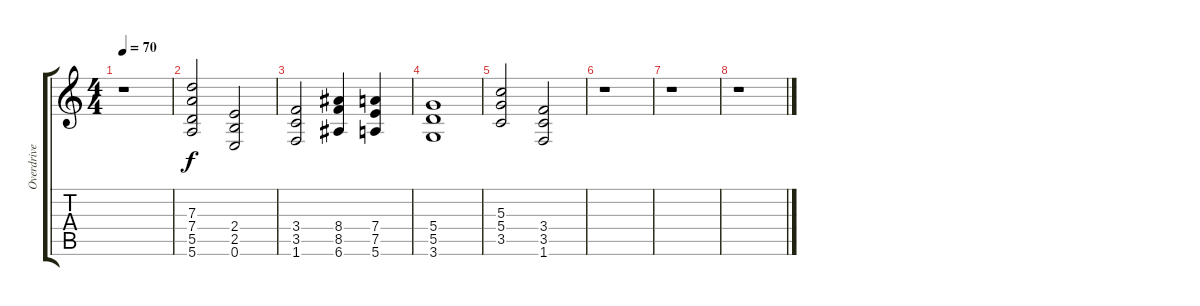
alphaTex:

\track ("Overdrive Guitar" "Overdrive ") {instrument overdrivenguitar}
\staff {score tabs}
\tuning (E4 B3 G3 D3 A2 E2) {hide}
\ts (4 4)
\tempo 70
\clef g2
\ks c
r.1{dy f} |
(7.3 7.4 5.5 5.6).2 (2.4 2.5 0.6).2 |
(3.4 3.5 1.6).2 (8.4 8.5 6.6).4 (7.4 7.5 5.6).4 |
(5.4 5.5 3.6).1 |
(5.3 5.4 3.5).2 (3.4 3.5 1.6).2 |
r.1 |
r.1 |
r.1
